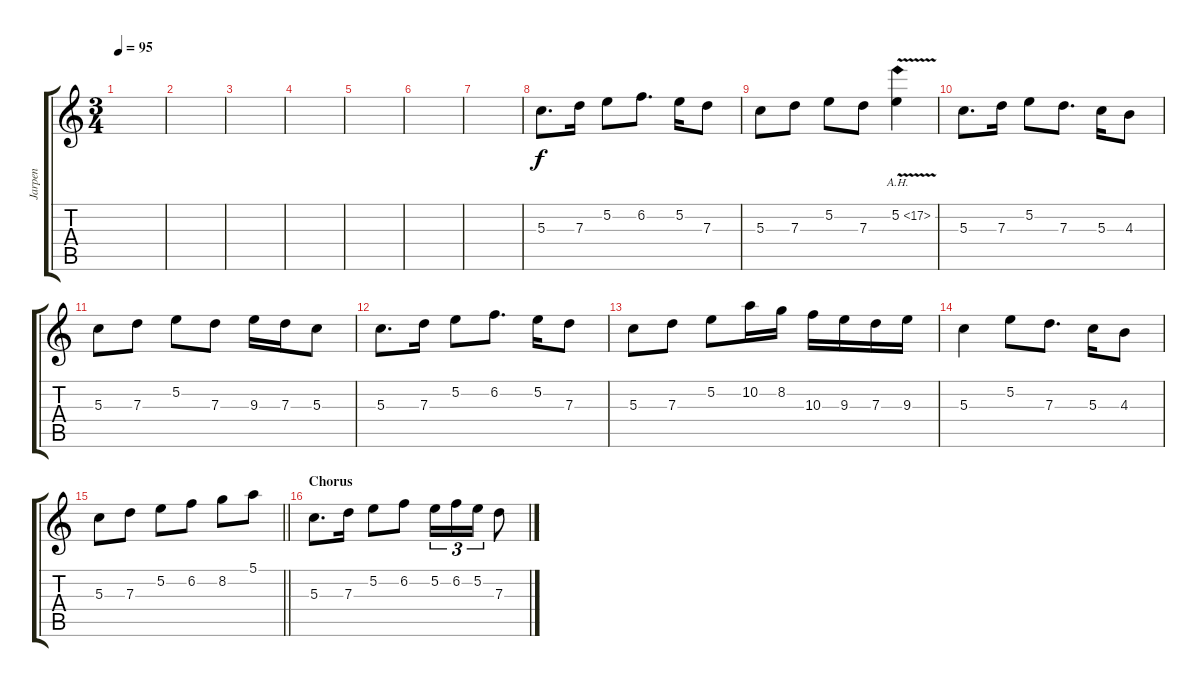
\track ("Jarpen" "Jarpen") {instrument acousticguitarsteel}
\staff {score tabs}
\tuning (E4 B3 G3 D3 A2 E2) {hide}
\ts (3 4)
\tempo 95
\clef g2
\ks c
|
|
|
|
|
|
|
5.3.8{d volume 12 instrument overdrivenguitar} 7.3.16 5.2.8 6.2.8{d} 5.2.16 7.3.8 |
5.3.8 7.3.8 5.2.8 7.3.8 5.2{ah 12 v}.4 |
5.3.8{d} 7.3.16 5.2.8 7.3.8{d} 5.3.16 4.3.8 |
5.3.8 7.3.8 5.2.8 7.3.8 9.3.16 7.3.16 5.3.8 |
5.3.8{d} 7.3.16 5.2.8 6.2.8{d} 5.2.16 7.3.8 |
5.3.8 7.3.8 5.2.8 10.2.16 8.2.16 10.3.16 9.3.16 7.3.16 9.3.16 |
5.3.4 5.2.8 7.3.8{d} 5.3.16 4.3.8 |
\barLineRight lightlight
5.3.8 7.3.8 5.2.8 6.2.8 8.2.8 5.1.8 |
\section ("" "Chorus")
5.3.8{d volume 13} 7.3.16 5.2.8 6.2.8 5.2.16{tu (3 2)} 6.2.16{tu (3 2)} 5.2.16{tu (3 2)} 7.3.8
